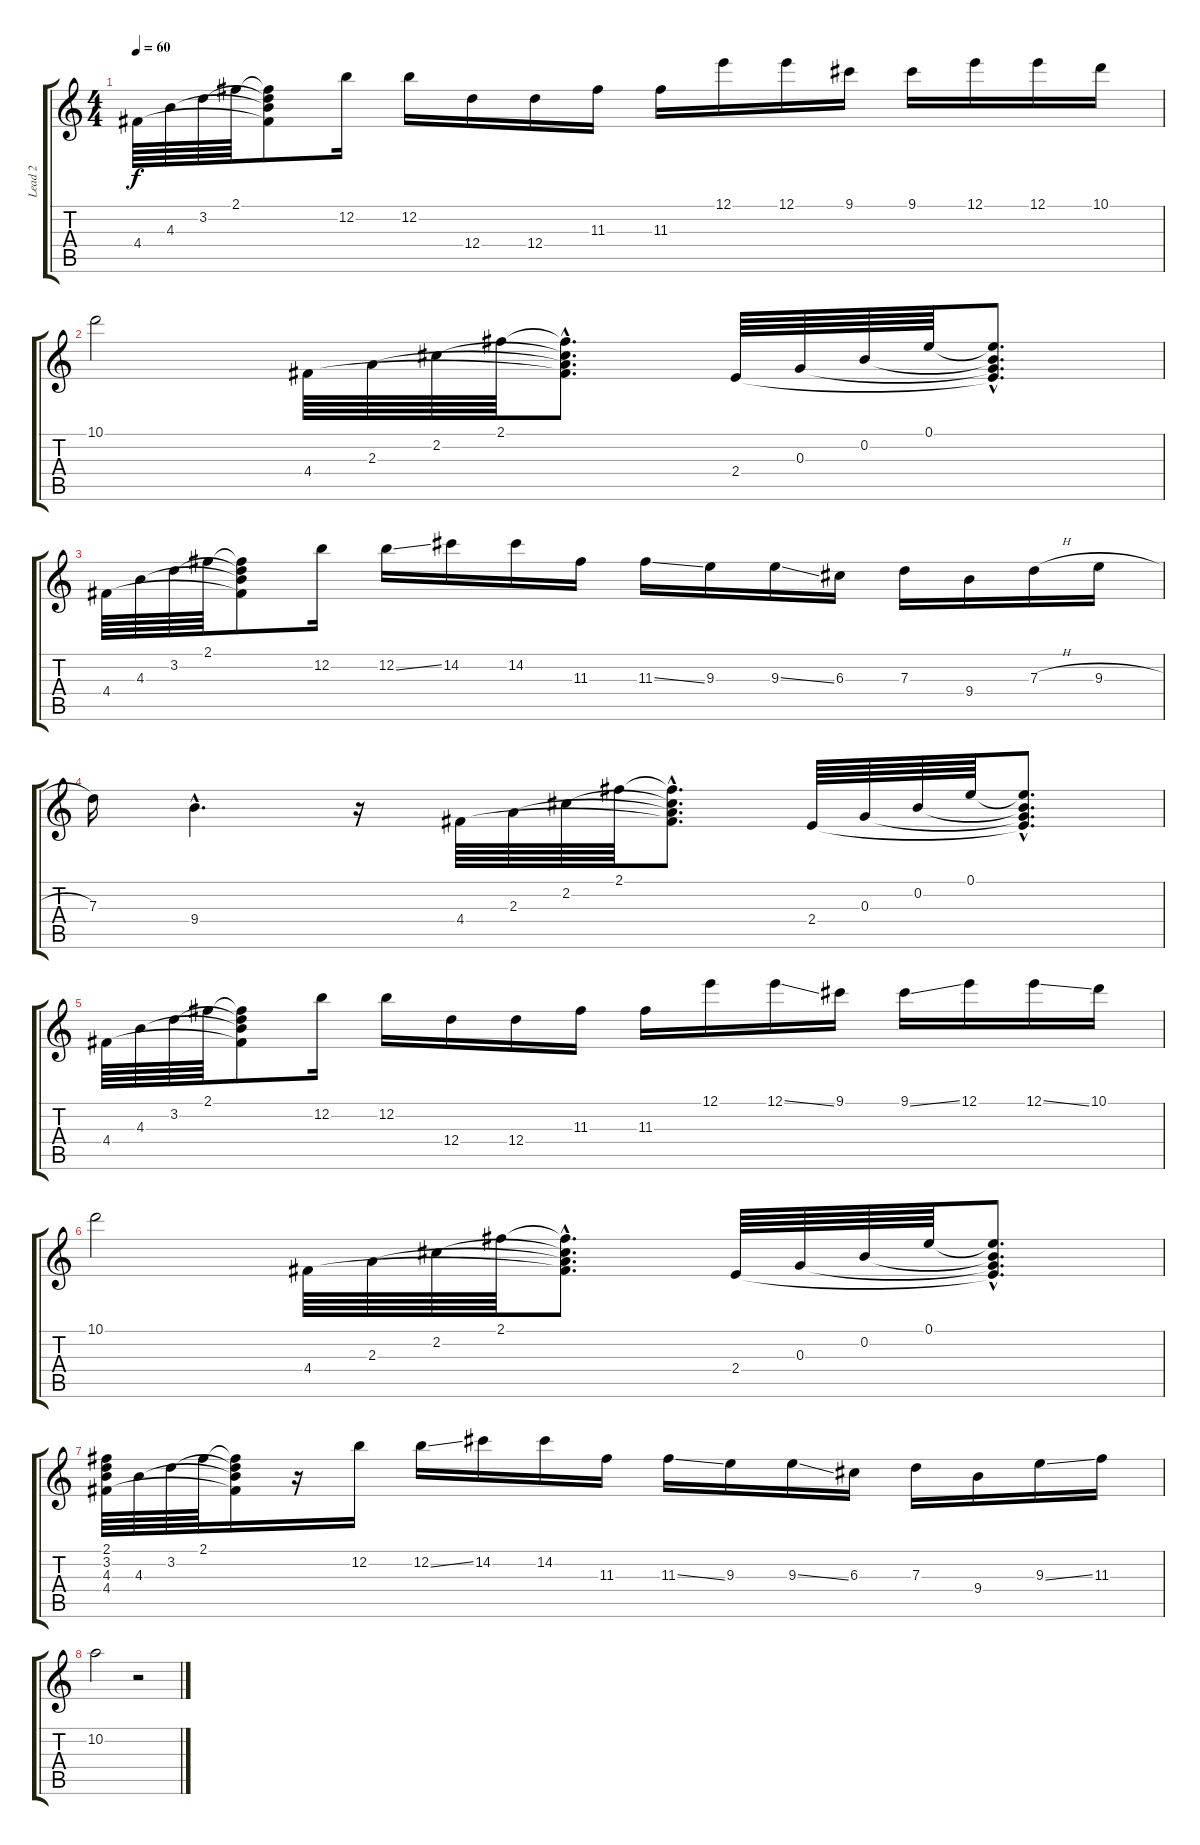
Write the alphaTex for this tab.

\track ("Lead 2" "Lead 2") {instrument acousticguitarnylon}
\staff {score tabs}
\tuning (E4 B3 G3 D3 A2 E2) {hide}
\ts (4 4)
\tempo 60
\clef g2
\ks c
4.4.64{dy f} 4.3.64 3.2.64 2.1.64 (2.1{t} 3.2{t} 4.3{t} 4.4{t}).8 12.2.16 12.2.16 12.4.16 12.4.16 11.3.16 11.3.16 12.1.16 12.1.16 9.1.16 9.1.16 12.1.16 12.1.16 10.1.16 |
10.1.2 4.4.64 2.3.64 2.2.64 2.1.64 (2.1{hac t} 2.2{hac t} 2.3{hac t} 4.4{hac t}).8{d} 2.4.64 0.3.64 0.2.64 0.1.64 (0.1{hac t} 0.2{hac t} 0.3{hac t} 2.4{hac t}).8{d} |
4.4.64 4.3.64 3.2.64 2.1.64 (2.1{t} 3.2{t} 4.3{t} 4.4{t}).8 12.2.16 12.2{ss}.16 14.2.16 14.2.16 11.3.16 11.3{ss}.16 9.3.16 9.3{ss}.16 6.3.16 7.3.16 9.4.16 7.3{h}.16 9.3{h}.16 |
7.3.16 9.4{hac}.4{d} r.16 4.4.64 2.3.64 2.2.64 2.1.64 (2.1{hac t} 2.2{hac t} 2.3{hac t} 4.4{hac t}).8{d} 2.4.64 0.3.64 0.2.64 0.1.64 (0.1{hac t} 0.2{hac t} 0.3{hac t} 2.4{hac t}).8{d} |
4.4.64 4.3.64 3.2.64 2.1.64 (2.1{t} 3.2{t} 4.3{t} 4.4{t}).8 12.2.16 12.2.16 12.4.16 12.4.16 11.3.16 11.3.16 12.1.16 12.1{ss}.16 9.1.16 9.1{ss}.16 12.1.16 12.1{ss}.16 10.1.16 |
10.1.2 4.4.64 2.3.64 2.2.64 2.1.64 (2.1{hac t} 2.2{hac t} 2.3{hac t} 4.4{hac t}).8{d} 2.4.64 0.3.64 0.2.64 0.1.64 (0.1{hac t} 0.2{hac t} 0.3{hac t} 2.4{hac t}).8{d} |
(2.1 3.2 4.3 4.4).64 4.3.64 3.2.64 2.1.64 (2.1{t} 3.2{t} 4.3{t} 4.4{t}).16 r.16 12.2.16 12.2{ss}.16 14.2.16 14.2.16 11.3.16 11.3{ss}.16 9.3.16 9.3{ss}.16 6.3.16 7.3.16 9.4.16 9.3{ss}.16 11.3.16 |
10.2.2 r.2
